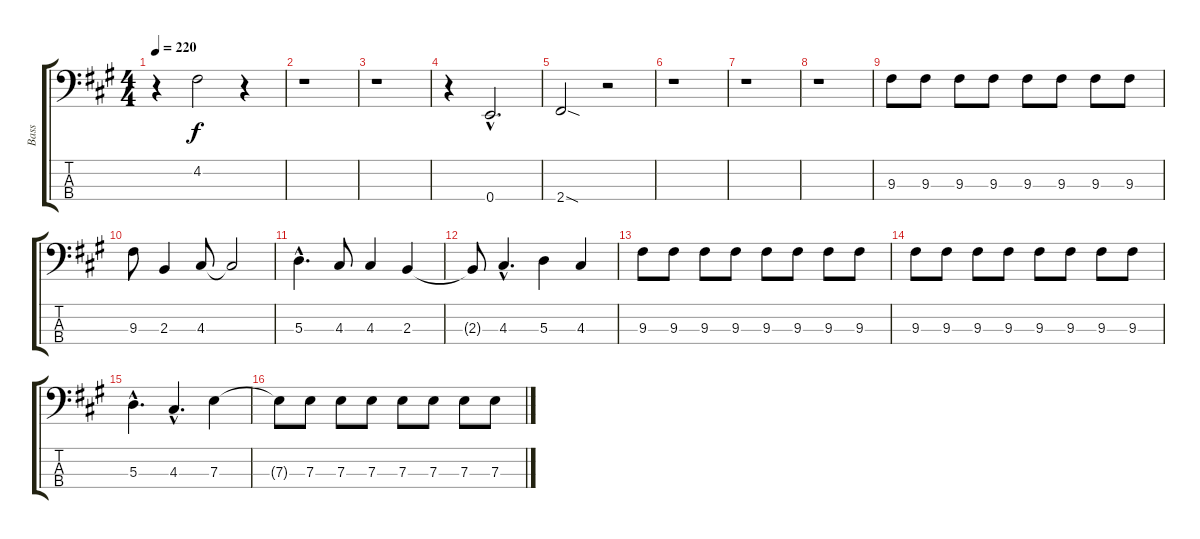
\track ("Bass" "Bass") {instrument slapbass1}
\staff {score tabs}
\tuning (G2 D2 A1 E1) {hide}
\ts (4 4)
\tempo 220
\clef f4
\ks a
r.4{dy f} 4.2.2 r.4 |
r.1 |
r.1 |
r.4 0.4{hac}.2{d} |
2.4{sod}.2 r.2 |
r.1 |
r.1 |
r.1 |
9.3.8 9.3.8 9.3.8 9.3.8 9.3.8 9.3.8 9.3.8 9.3.8 |
9.3.8 2.3.4 4.3.8 4.3{t}.2 |
5.3{hac}.4{d} 4.3.8 4.3.4 2.3.4 |
2.3{t}.8 4.3{hac}.4{d} 5.3.4 4.3.4 |
9.3.8 9.3.8 9.3.8 9.3.8 9.3.8 9.3.8 9.3.8 9.3.8 |
9.3.8 9.3.8 9.3.8 9.3.8 9.3.8 9.3.8 9.3.8 9.3.8 |
5.3{hac}.4{d} 4.3{hac}.4{d} 7.3.4 |
7.3{t}.8 7.3.8 7.3.8 7.3.8 7.3.8 7.3.8 7.3.8 7.3.8
